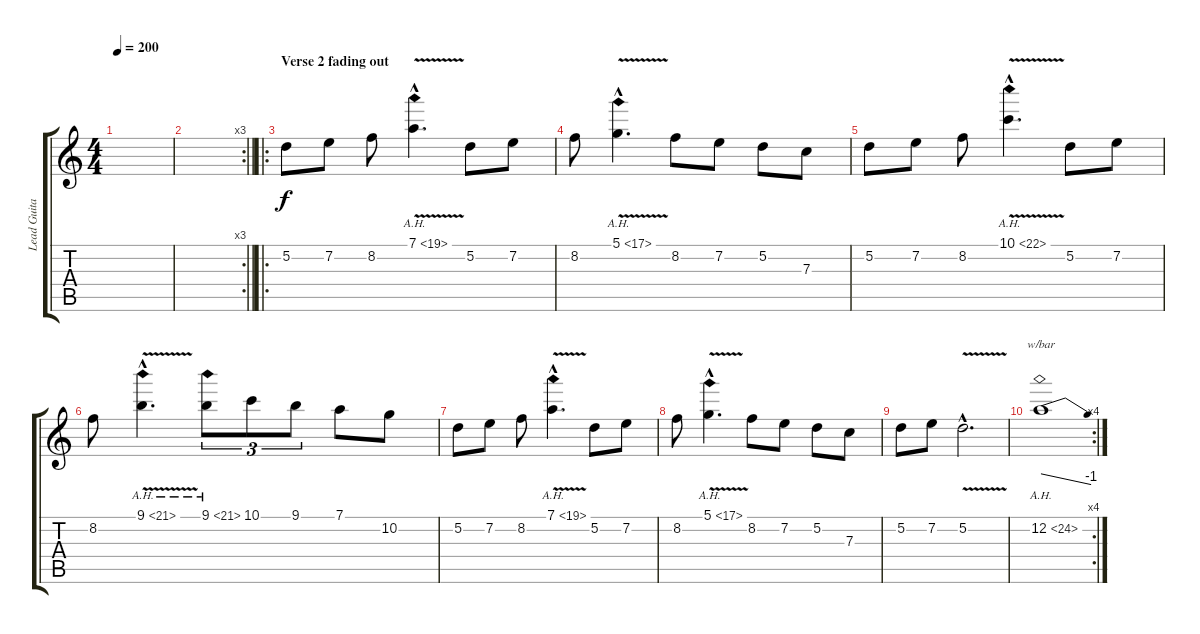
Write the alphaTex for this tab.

\track ("Lead Guitar" "Lead Guita") {instrument distortionguitar}
\staff {score tabs}
\tuning (D4 A3 F3 C3 G2 D2) {hide}
\ts (4 4)
\tempo 200
\clef g2
\ks c
|
\rc 3
\barLineRight lightlight
|
\ro
\section ("" "Verse 2 fading out")
5.2.8 7.2.8 8.2.8 7.1{ah 12 v hac}.4{d} 5.2.8 7.2.8 |
8.2.8 5.1{ah 12 v hac}.4{d} 8.2.8 7.2.8 5.2.8 7.3.8 |
5.2.8 7.2.8 8.2.8 10.1{ah 12 v hac}.4{d} 5.2.8 7.2.8 |
8.2.8 9.1{ah 12 v hac}.4{d} 9.1{ah 12}.8{tu (3 2)} 10.1.8{tu (3 2)} 9.1.8{tu (3 2)} 7.1.8 10.2.8 |
5.2.8 7.2.8 8.2.8 7.1{ah 12 v hac}.4{d} 5.2.8 7.2.8 |
8.2.8 5.1{ah 12 v hac}.4{d} 8.2.8 7.2.8 5.2.8 7.3.8 |
5.2.8 7.2.8 5.2{v hac}.2{d} |
\rc 4
12.2{ah 12}.1{tbe (dive default 0 0 60 -4)}
